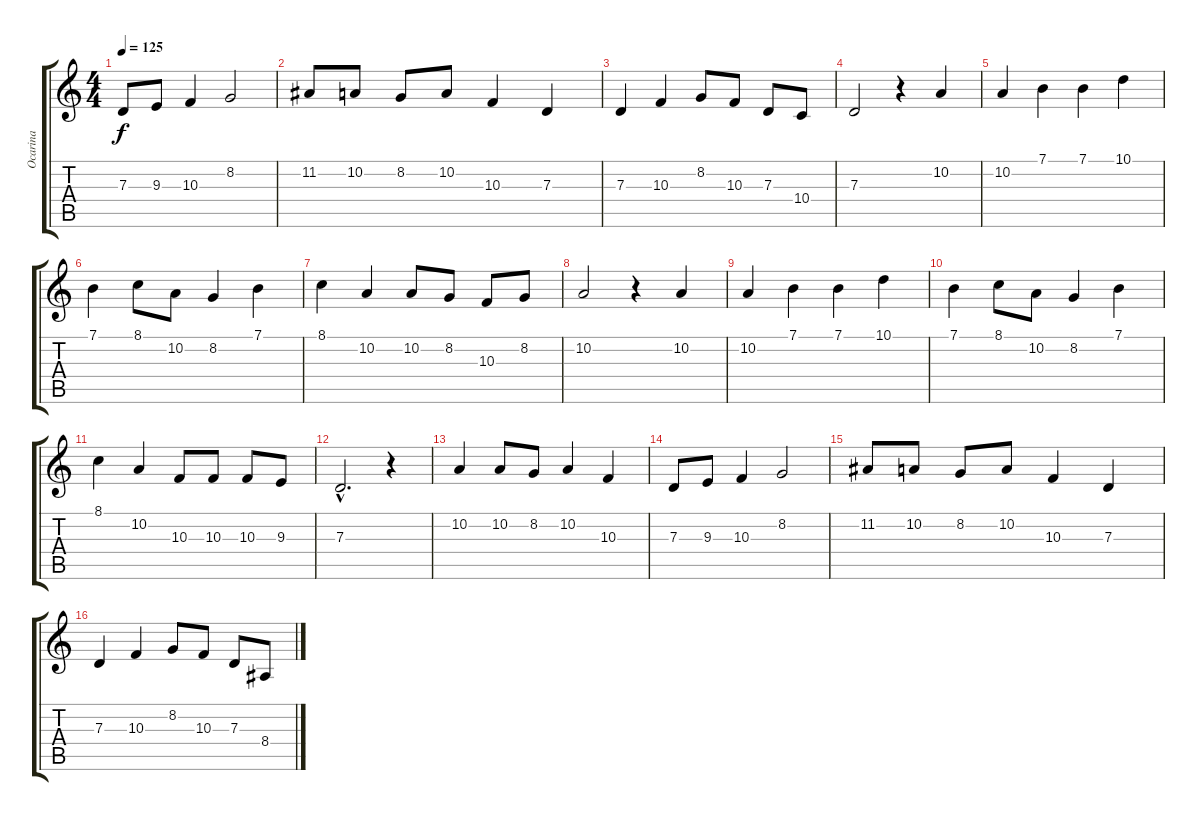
\track ("Ocarina" "Ocarina") {instrument ocarina}
\staff {score tabs}
\tuning (E4 B3 G3 D3 A2 E2) {hide}
\ts (4 4)
\tempo 125
\clef g2
\ks c
7.3.8{dy f} 9.3.8 10.3.4 8.2.2 |
11.2.8 10.2.8 8.2.8 10.2.8 10.3.4 7.3.4 |
7.3.4 10.3.4 8.2.8 10.3.8 7.3.8 10.4.8 |
7.3.2 r.4 10.2.4 |
10.2.4 7.1.4 7.1.4 10.1.4 |
7.1.4 8.1.8 10.2.8 8.2.4 7.1.4 |
8.1.4 10.2.4 10.2.8 8.2.8 10.3.8 8.2.8 |
10.2.2 r.4 10.2.4 |
10.2.4 7.1.4 7.1.4 10.1.4 |
7.1.4 8.1.8 10.2.8 8.2.4 7.1.4 |
8.1.4 10.2.4 10.3.8 10.3.8 10.3.8 9.3.8 |
7.3{hac}.2{d} r.4 |
10.2.4 10.2.8 8.2.8 10.2.4 10.3.4 |
7.3.8 9.3.8 10.3.4 8.2.2 |
11.2.8 10.2.8 8.2.8 10.2.8 10.3.4 7.3.4 |
7.3.4 10.3.4 8.2.8 10.3.8 7.3.8 8.4.8
